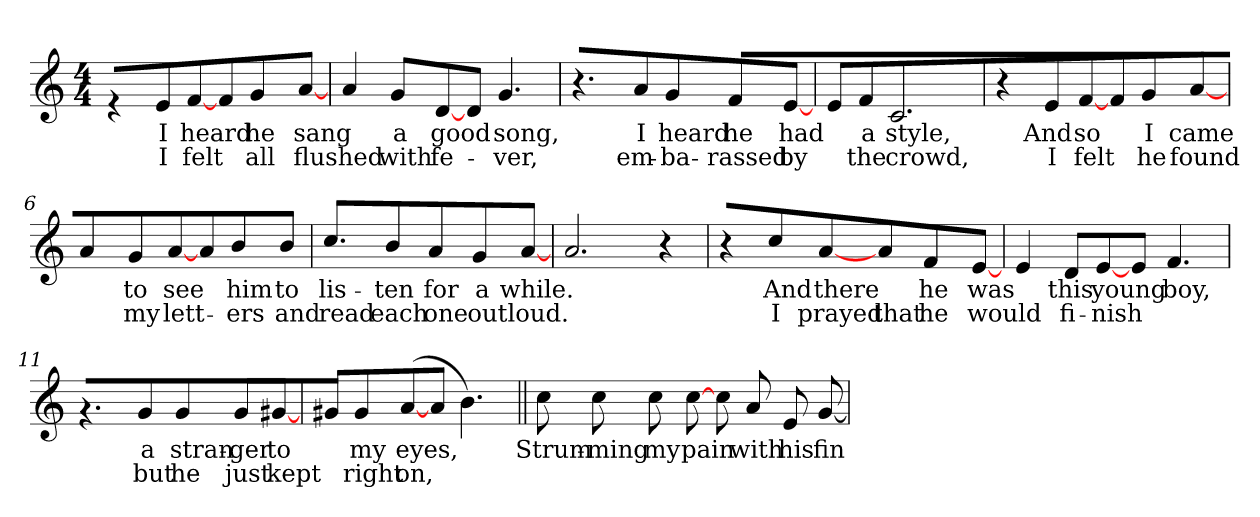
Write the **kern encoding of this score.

**kern	**text	**text
*part1	*part1	*part1
*staff1	*staff1	*staff1
*clefG2	*	*
*k[]	*	*
*C:	*	*
*M4/4	*	*
=1	=1	=1
4r	.	.
8eL	-I	-I
[8f	-heard	-felt
8fJ	.	.
4g	-he	-all
[8aJ	-sang	-flushed
=2	=2	=2
4a	.	.
8gL	-a	-with
[8d	-good	-fe-
8dJ	.	.
4.g	-song,	-ver,
=3	=3	=3
4.r	.	.
8aJ	-I	-em-
4g	-heard	-ba-
8fL	-he	-rassed
[8e	-had	-by
=4	=4	=4
8eL	.	.
8f	-a	-the
2.c	-style,	-crowd,
!!LO:LB:g=z
=5	=5	=5
4r	.	.
8eL	-And	-I
[8f	-so	-felt
8fJ	.	.
4g	-I	-he
[8aJ	-came	-found
=6	=6	=6
4a	.	.
8gL	-to	-my
[8a	-see	-lett-
8aJ	.	.
4b	-him	-ers
8bJ	-to	-and
=7	=7	=7
4.cc	-lis-	-read
8bJ	-ten	-each
8aJ	-for	-one
4g	-a	-out
[8aJ	-while.	-loud.
=8	=8	=8
2.a	.	.
4r	.	.
!!LO:LB:g=z
=9	=9	=9
4r	.	.
8ccL	-And	-I
[8a	-there	-prayed
8aJ	.	-that
4f	-he	-he
[8eJ	-was	-would
=10	=10	=10
4e	.	.
8dL	-this	-fi-
[8e	-young	-nish
8eJ	.	.
4.f	-boy,	.
=11	=11	=11
4.r	.	.
8gJ	-a	-but
4g	-stran-	-he
8gL	-ger	-just
[8g#	-to	-kept
=12	=12	=12
8g#J	.	.
4g#	-my	-right
([8aJ	-eyes,	-on,
8aJ	.	.
4.b)	.	.
!!LO:LB:g=z
=13||	=13||	=13||
8ccL	-Strum-	.
8cc	-ming	.
8cc	-my	.
[8cc	-pain	.
8ccL	.	.
8a	-with	.
8e	-his	.
[8g	-fin-	.
=	=	=
*-	*-	*-
